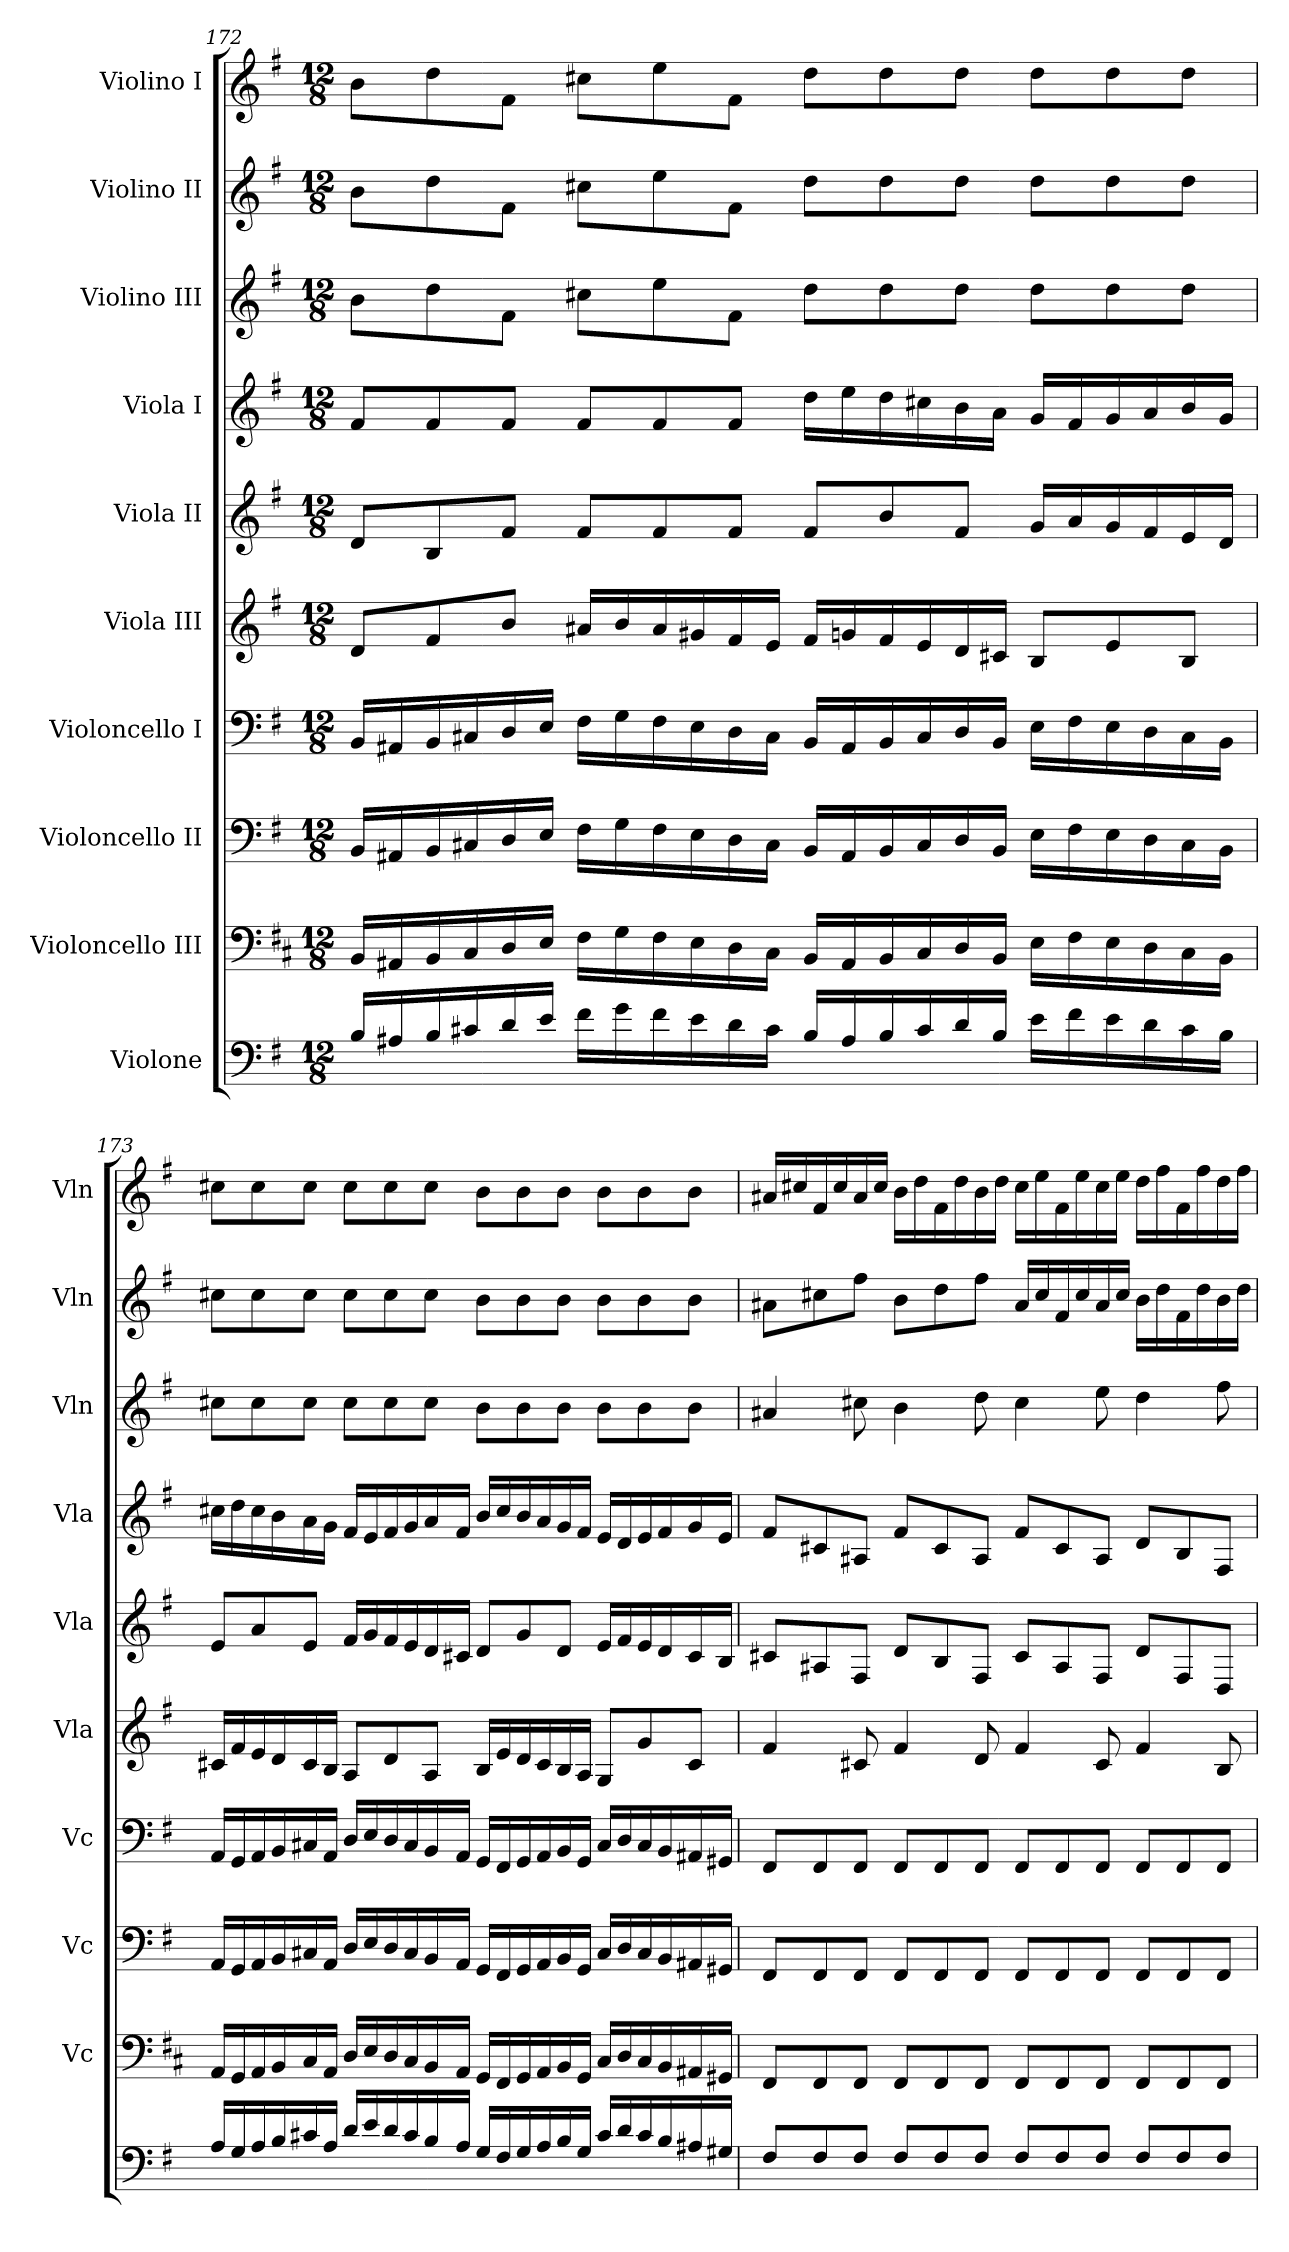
**kern	**kern	**kern	**kern	**kern	**kern	**kern	**kern	**kern	**kern
*part10	*part9	*part8	*part7	*part6	*part5	*part4	*part3	*part2	*part1
*staff10	*staff9	*staff8	*staff7	*staff6	*staff5	*staff4	*staff3	*staff2	*staff1
*I"Violone	*I"Violoncello III	*I"Violoncello  II	*I"Violoncello   I	*I"Viola       III	*I"Viola        II	*I"Viola         I	*I"Violino     III	*I"Violino      II	*I"Violino       I
*	*I'Vc	*I'Vc	*I'Vc	*I'Vla	*I'Vla	*I'Vla	*I'Vln	*I'Vln	*I'Vln
!!LO:PB:g=z
*clefF4	*clefF4	*clefF4	*clefF4	*clefG2	*clefG2	*clefG2	*clefG2	*clefG2	*clefG2
*ITrd7c12	*	*	*	*	*	*	*	*	*
*k[f#]	*k[f#c#]	*k[f#]	*k[f#]	*k[f#]	*k[f#]	*k[f#]	*k[f#]	*k[f#]	*k[f#]
*G:	*D:	*G:	*G:	*G:	*G:	*G:	*G:	*G:	*G:
*M12/8	*M12/8	*M12/8	*M12/8	*M12/8	*M12/8	*M12/8	*M12/8	*M12/8	*M12/8
=172	=172	=172	=172	=172	=172	=172	=172	=172	=172
16BB/LL	16BB/LL	16BB/LL	16BB/LL	8d/L	8d/L	8f#/L	8b\L	8b\L	8b\L
16AA#X/	16AA#X/	16AA#X/	16AA#X/	.	.	.	.	.	.
16BB/	16BB/	16BB/	16BB/	8f#/	8B/	8f#/	8dd\	8dd\	8dd\
16C#X/	16C#/	16C#X/	16C#X/	.	.	.	.	.	.
16D/	16D/	16D/	16D/	8b/J	8f#/J	8f#/J	8f#\J	8f#\J	8f#\J
16E/JJ	16E/JJ	16E/JJ	16E/JJ	.	.	.	.	.	.
16F#\LL	16F#\LL	16F#\LL	16F#\LL	16a#X/LL	8f#/L	8f#/L	8cc#X\L	8cc#X\L	8cc#X\L
16G\	16G\	16G\	16G\	16b/	.	.	.	.	.
16F#\	16F#\	16F#\	16F#\	16a#/	8f#/	8f#/	8ee\	8ee\	8ee\
16E\	16E\	16E\	16E\	16g#X/	.	.	.	.	.
16D\	16D\	16D\	16D\	16f#/	8f#/J	8f#/J	8f#\J	8f#\J	8f#\J
16C#\JJ	16C#\JJ	16C#\JJ	16C#\JJ	16e/JJ	.	.	.	.	.
16BB/LL	16BB/LL	16BB/LL	16BB/LL	16f#/LL	8f#/L	16dd\LL	8dd\L	8dd\L	8dd\L
16AA#/	16AA#/	16AA#/	16AA#/	16gn/	.	16ee\	.	.	.
16BB/	16BB/	16BB/	16BB/	16f#/	8b/	16dd\	8dd\	8dd\	8dd\
16C#/	16C#/	16C#/	16C#/	16e/	.	16cc#X\	.	.	.
16D/	16D/	16D/	16D/	16d/	8f#/J	16b\	8dd\J	8dd\J	8dd\J
16BB/JJ	16BB/JJ	16BB/JJ	16BB/JJ	16c#X/JJ	.	16a\JJ	.	.	.
16E\LL	16E\LL	16E\LL	16E\LL	8B/L	16g/LL	16g/LL	8dd\L	8dd\L	8dd\L
16F#\	16F#\	16F#\	16F#\	.	16a/	16f#/	.	.	.
16E\	16E\	16E\	16E\	8e/	16g/	16g/	8dd\	8dd\	8dd\
16D\	16D\	16D\	16D\	.	16f#/	16a/	.	.	.
16C#\	16C#\	16C#\	16C#\	8B/J	16e/	16b/	8dd\J	8dd\J	8dd\J
16BB\JJ	16BB\JJ	16BB\JJ	16BB\JJ	.	16d/JJ	16g/JJ	.	.	.
!!LO:PB:g=z
=173	=173	=173	=173	=173	=173	=173	=173	=173	=173
16AA/LL	16AA/LL	16AA/LL	16AA/LL	16c#X/LL	8e/L	16cc#X\LL	8cc#X\L	8cc#X\L	8cc#X\L
16GG/	16GG/	16GG/	16GG/	16f#/	.	16dd\	.	.	.
16AA/	16AA/	16AA/	16AA/	16e/	8a/	16cc#\	8cc#\	8cc#\	8cc#\
16BB/	16BB/	16BB/	16BB/	16d/	.	16b\	.	.	.
16C#X/	16C#/	16C#X/	16C#X/	16c#/	8e/J	16a\	8cc#\J	8cc#\J	8cc#\J
16AA/JJ	16AA/JJ	16AA/JJ	16AA/JJ	16B/JJ	.	16g\JJ	.	.	.
16D/LL	16D/LL	16D/LL	16D/LL	8A/L	16f#/LL	16f#/LL	8cc#\L	8cc#\L	8cc#\L
16E/	16E/	16E/	16E/	.	16g/	16e/	.	.	.
16D/	16D/	16D/	16D/	8d/	16f#/	16f#/	8cc#\	8cc#\	8cc#\
16C#/	16C#/	16C#/	16C#/	.	16e/	16g/	.	.	.
16BB/	16BB/	16BB/	16BB/	8A/J	16d/	16a/	8cc#\J	8cc#\J	8cc#\J
16AA/JJ	16AA/JJ	16AA/JJ	16AA/JJ	.	16c#X/JJ	16f#/JJ	.	.	.
16GG/LL	16GG/LL	16GG/LL	16GG/LL	16B/LL	8d/L	16b/LL	8b\L	8b\L	8b\L
16FF#/	16FF#/	16FF#/	16FF#/	16e/	.	16cc#/	.	.	.
16GG/	16GG/	16GG/	16GG/	16d/	8g/	16b/	8b\	8b\	8b\
16AA/	16AA/	16AA/	16AA/	16c#/	.	16a/	.	.	.
16BB/	16BB/	16BB/	16BB/	16B/	8d/J	16g/	8b\J	8b\J	8b\J
16GG/JJ	16GG/JJ	16GG/JJ	16GG/JJ	16A/JJ	.	16f#/JJ	.	.	.
16C#/LL	16C#/LL	16C#/LL	16C#/LL	8G/L	16e/LL	16e/LL	8b\L	8b\L	8b\L
16D/	16D/	16D/	16D/	.	16f#/	16d/	.	.	.
16C#/	16C#/	16C#/	16C#/	8g/	16e/	16e/	8b\	8b\	8b\
16BB/	16BB/	16BB/	16BB/	.	16d/	16f#/	.	.	.
16AA#X/	16AA#X/	16AA#X/	16AA#X/	8c#/J	16c#/	16g/	8b\J	8b\J	8b\J
16GG#X/JJ	16GG#X/JJ	16GG#X/JJ	16GG#X/JJ	.	16B/JJ	16e/JJ	.	.	.
!!LO:PB:g=z
=174	=174	=174	=174	=174	=174	=174	=174	=174	=174
8FF#/L	8FF#/L	8FF#/L	8FF#/L	4f#/	8c#X/L	8f#/L	4a#X/	8a#X\L	16a#X/LL
.	.	.	.	.	.	.	.	.	16cc#X/
8FF#/	8FF#/	8FF#/	8FF#/	.	8A#X/	8c#X/	.	8cc#X\	16f#/
.	.	.	.	.	.	.	.	.	16cc#/
8FF#/J	8FF#/J	8FF#/J	8FF#/J	8c#X/	8F#/J	8A#X/J	8cc#X\	8ff#\J	16a#/
.	.	.	.	.	.	.	.	.	16cc#/JJ
8FF#/L	8FF#/L	8FF#/L	8FF#/L	4f#/	8d/L	8f#/L	4b\	8b\L	16b\LL
.	.	.	.	.	.	.	.	.	16dd\
8FF#/	8FF#/	8FF#/	8FF#/	.	8B/	8c#/	.	8dd\	16f#\
.	.	.	.	.	.	.	.	.	16dd\
8FF#/J	8FF#/J	8FF#/J	8FF#/J	8d/	8F#/J	8A#/J	8dd\	8ff#\J	16b\
.	.	.	.	.	.	.	.	.	16dd\JJ
8FF#/L	8FF#/L	8FF#/L	8FF#/L	4f#/	8c#/L	8f#/L	4cc#\	16a#/LL	16cc#\LL
.	.	.	.	.	.	.	.	16cc#/	16ee\
8FF#/	8FF#/	8FF#/	8FF#/	.	8A#/	8c#/	.	16f#/	16f#\
.	.	.	.	.	.	.	.	16cc#/	16ee\
8FF#/J	8FF#/J	8FF#/J	8FF#/J	8c#/	8F#/J	8A#/J	8ee\	16a#/	16cc#\
.	.	.	.	.	.	.	.	16cc#/JJ	16ee\JJ
8FF#/L	8FF#/L	8FF#/L	8FF#/L	4f#/	8d/L	8d/L	4dd\	16b\LL	16dd\LL
.	.	.	.	.	.	.	.	16dd\	16ff#\
8FF#/	8FF#/	8FF#/	8FF#/	.	8F#/	8B/	.	16f#\	16f#\
.	.	.	.	.	.	.	.	16dd\	16ff#\
8FF#/J	8FF#/J	8FF#/J	8FF#/J	8B/	8D/J	8F#/J	8ff#\	16b\	16dd\
.	.	.	.	.	.	.	.	16dd\JJ	16ff#\JJ
=	=	=	=	=	=	=	=	=	=
*-	*-	*-	*-	*-	*-	*-	*-	*-	*-
